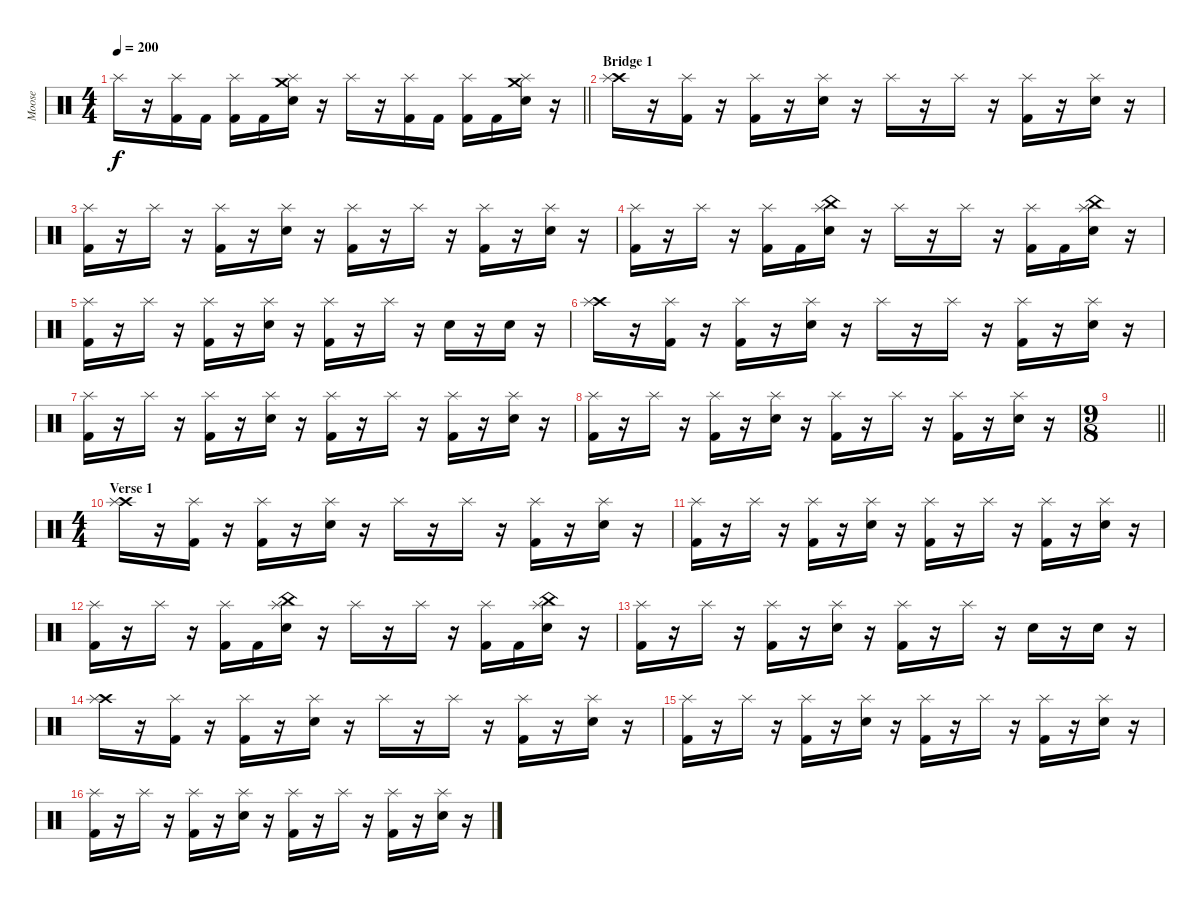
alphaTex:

\track ("Moose" "Moose") {instrument percussion}
\staff {score}
\articulation defaults
\ts (4 4)
\tempo 200
\clef neutral
\barLineRight lightlight
\ks c "Splash (hit)".16{dy f}
r.16 ("Kick (hit) 2" "Splash (hit)").16 "Kick (hit) 2".16 ("Kick (hit) 2" "Splash (hit)").16 "Kick (hit) 2".16 ("Crash medium (hit)" "Electric Snare (hit)" "Splash (hit)").16 r.16 "Splash (hit)".16 r.16 ("Kick (hit) 2" "Splash (hit)").16 "Kick (hit) 2".16 ("Kick (hit) 2" "Splash (hit)").16 "Kick (hit) 2".16 ("Crash medium (hit)" "Electric Snare (hit)" "Splash (hit)").16 r.16 |
\section ("" "Bridge 1")
("Crash high (hit)" "Splash (hit)").16 r.16 ("Kick (hit) 2" "Splash (hit)").16 r.16 ("Kick (hit) 2" "Splash (hit)").16 r.16 ("Electric Snare (hit)" "Splash (hit)").16 r.16 "Splash (hit)".16 r.16 "Splash (hit)".16 r.16 ("Kick (hit) 2" "Splash (hit)").16 r.16 ("Electric Snare (hit)" "Splash (hit)").16 r.16 |
("Kick (hit) 2" "Splash (hit)").16 r.16 "Splash (hit)".16 r.16 ("Kick (hit) 2" "Splash (hit)").16 r.16 ("Electric Snare (hit)" "Splash (hit)").16 r.16 ("Kick (hit) 2" "Splash (hit)").16 r.16 "Splash (hit)".16 r.16 ("Kick (hit) 2" "Splash (hit)").16 r.16 ("Electric Snare (hit)" "Splash (hit)").16 r.16 |
("Kick (hit) 2" "Splash (hit)").16 r.16 "Splash (hit)".16 r.16 ("Kick (hit) 2" "Splash (hit)").16 "Kick (hit) 2".16 ("China (hit)" "Electric Snare (hit)" "Splash (hit)").16 r.16 "Splash (hit)".16 r.16 "Splash (hit)".16 r.16 ("Kick (hit) 2" "Splash (hit)").16 "Kick (hit) 2".16 ("China (hit)" "Electric Snare (hit)" "Splash (hit)").16 r.16 |
("Kick (hit) 2" "Splash (hit)").16 r.16 "Splash (hit)".16 r.16 ("Kick (hit) 2" "Splash (hit)").16 r.16 ("Electric Snare (hit)" "Splash (hit)").16 r.16 ("Kick (hit) 2" "Splash (hit)").16 r.16 "Splash (hit)".16 r.16 "Electric Snare (hit)".16 r.16 "Electric Snare (hit)".16 r.16 |
("Crash high (hit)" "Splash (hit)").16 r.16 ("Kick (hit) 2" "Splash (hit)").16 r.16 ("Kick (hit) 2" "Splash (hit)").16 r.16 ("Electric Snare (hit)" "Splash (hit)").16 r.16 "Splash (hit)".16 r.16 "Splash (hit)".16 r.16 ("Kick (hit) 2" "Splash (hit)").16 r.16 ("Electric Snare (hit)" "Splash (hit)").16 r.16 |
("Kick (hit) 2" "Splash (hit)").16 r.16 "Splash (hit)".16 r.16 ("Kick (hit) 2" "Splash (hit)").16 r.16 ("Electric Snare (hit)" "Splash (hit)").16 r.16 ("Kick (hit) 2" "Splash (hit)").16 r.16 "Splash (hit)".16 r.16 ("Kick (hit) 2" "Splash (hit)").16 r.16 ("Electric Snare (hit)" "Splash (hit)").16 r.16 |
("Kick (hit) 2" "Splash (hit)").16 r.16 "Splash (hit)".16 r.16 ("Kick (hit) 2" "Splash (hit)").16 r.16 ("Electric Snare (hit)" "Splash (hit)").16 r.16 ("Kick (hit) 2" "Splash (hit)").16 r.16 "Splash (hit)".16 r.16 ("Kick (hit) 2" "Splash (hit)").16 r.16 ("Electric Snare (hit)" "Splash (hit)").16 r.16 |
\ts (9 8)
\barLineRight lightlight
|
\ts (4 4)
\section ("" "Verse 1")
("Crash high (hit)" "Splash (hit)").16 r.16 ("Kick (hit) 2" "Splash (hit)").16 r.16 ("Kick (hit) 2" "Splash (hit)").16 r.16 ("Electric Snare (hit)" "Splash (hit)").16 r.16 "Splash (hit)".16 r.16 "Splash (hit)".16 r.16 ("Kick (hit) 2" "Splash (hit)").16 r.16 ("Electric Snare (hit)" "Splash (hit)").16 r.16 |
("Kick (hit) 2" "Splash (hit)").16 r.16 "Splash (hit)".16 r.16 ("Kick (hit) 2" "Splash (hit)").16 r.16 ("Electric Snare (hit)" "Splash (hit)").16 r.16 ("Kick (hit) 2" "Splash (hit)").16 r.16 "Splash (hit)".16 r.16 ("Kick (hit) 2" "Splash (hit)").16 r.16 ("Electric Snare (hit)" "Splash (hit)").16 r.16 |
("Kick (hit) 2" "Splash (hit)").16 r.16 "Splash (hit)".16 r.16 ("Kick (hit) 2" "Splash (hit)").16 "Kick (hit) 2".16 ("China (hit)" "Electric Snare (hit)" "Splash (hit)").16 r.16 "Splash (hit)".16 r.16 "Splash (hit)".16 r.16 ("Kick (hit) 2" "Splash (hit)").16 "Kick (hit) 2".16 ("China (hit)" "Electric Snare (hit)" "Splash (hit)").16 r.16 |
("Kick (hit) 2" "Splash (hit)").16 r.16 "Splash (hit)".16 r.16 ("Kick (hit) 2" "Splash (hit)").16 r.16 ("Electric Snare (hit)" "Splash (hit)").16 r.16 ("Kick (hit) 2" "Splash (hit)").16 r.16 "Splash (hit)".16 r.16 "Electric Snare (hit)".16 r.16 "Electric Snare (hit)".16 r.16 |
("Crash high (hit)" "Splash (hit)").16 r.16 ("Kick (hit) 2" "Splash (hit)").16 r.16 ("Kick (hit) 2" "Splash (hit)").16 r.16 ("Electric Snare (hit)" "Splash (hit)").16 r.16 "Splash (hit)".16 r.16 "Splash (hit)".16 r.16 ("Kick (hit) 2" "Splash (hit)").16 r.16 ("Electric Snare (hit)" "Splash (hit)").16 r.16 |
("Kick (hit) 2" "Splash (hit)").16 r.16 "Splash (hit)".16 r.16 ("Kick (hit) 2" "Splash (hit)").16 r.16 ("Electric Snare (hit)" "Splash (hit)").16 r.16 ("Kick (hit) 2" "Splash (hit)").16 r.16 "Splash (hit)".16 r.16 ("Kick (hit) 2" "Splash (hit)").16 r.16 ("Electric Snare (hit)" "Splash (hit)").16 r.16 |
("Kick (hit) 2" "Splash (hit)").16 r.16 "Splash (hit)".16 r.16 ("Kick (hit) 2" "Splash (hit)").16 r.16 ("Electric Snare (hit)" "Splash (hit)").16 r.16 ("Kick (hit) 2" "Splash (hit)").16 r.16 "Splash (hit)".16 r.16 ("Kick (hit) 2" "Splash (hit)").16 r.16 ("Electric Snare (hit)" "Splash (hit)").16 r.16
